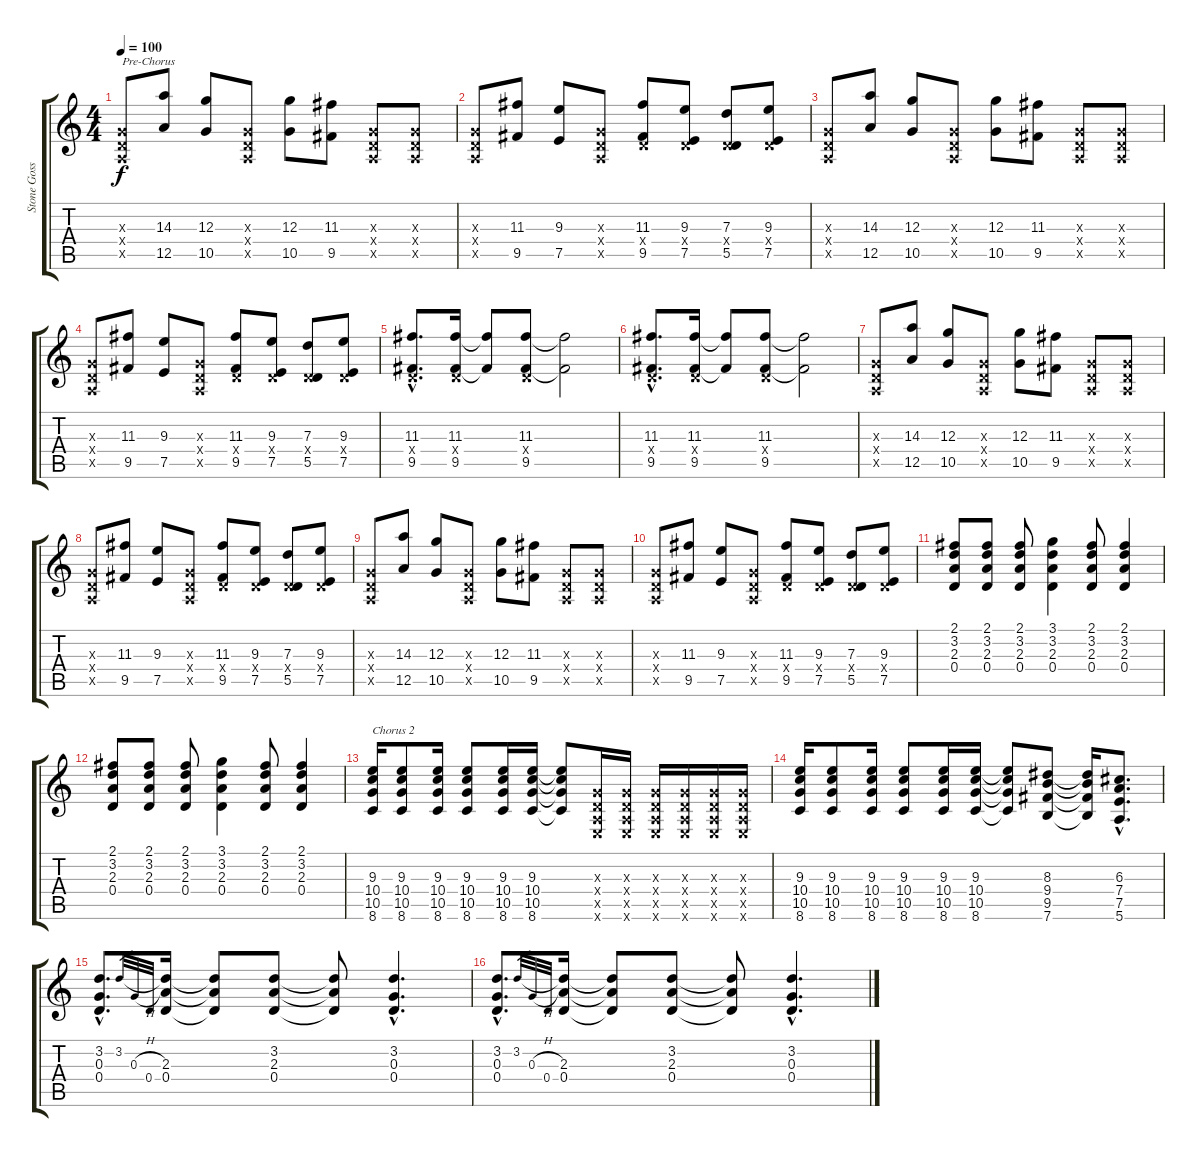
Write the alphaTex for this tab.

\track ("Stone Gossard" "Stone Goss") {instrument overdrivenguitar}
\staff {score tabs}
\tuning (E4 B3 G3 D3 A2 E2) {hide}
\ts (4 4)
\tempo 100
\clef g2
\ks c
(0.3{x} 0.4{x} 0.5{x}).8{txt "Pre-Chorus" dy f} (14.3 12.5).8 (12.3 10.5).8 (0.3{x} 0.4{x} 0.5{x}).8 (12.3 10.5).8 (11.3 9.5).8 (0.3{x} 0.4{x} 0.5{x}).8 (0.3{x} 0.4{x} 0.5{x}).8 |
(0.3{x} 0.4{x} 0.5{x}).8 (11.3 9.5).8 (9.3 7.5).8 (0.3{x} 0.4{x} 0.5{x}).8 (11.3 0.4{x} 9.5).8 (9.3 0.4{x} 7.5).8 (7.3 0.4{x} 5.5).8 (9.3 0.4{x} 7.5).8 |
(0.3{x} 0.4{x} 0.5{x}).8 (14.3 12.5).8 (12.3 10.5).8 (0.3{x} 0.4{x} 0.5{x}).8 (12.3 10.5).8 (11.3 9.5).8 (0.3{x} 0.4{x} 0.5{x}).8 (0.3{x} 0.4{x} 0.5{x}).8 |
(0.3{x} 0.4{x} 0.5{x}).8 (11.3 9.5).8 (9.3 7.5).8 (0.3{x} 0.4{x} 0.5{x}).8 (11.3 0.4{x} 9.5).8 (9.3 0.4{x} 7.5).8 (7.3 0.4{x} 5.5).8 (9.3 0.4{x} 7.5).8 |
(11.3{hac} 0.4{hac x} 9.5{hac}).8{d} (11.3 0.4{x} 9.5).16 (11.3{t} 9.5{t}).8 (11.3 0.4{x} 9.5).8 (11.3{t} 9.5{t}).2 |
(11.3{hac} 0.4{hac x} 9.5{hac}).8{d} (11.3 0.4{x} 9.5).16 (11.3{t} 9.5{t}).8 (11.3 0.4{x} 9.5).8 (11.3{t} 9.5{t}).2 |
(0.3{x} 0.4{x} 0.5{x}).8 (14.3 12.5).8 (12.3 10.5).8 (0.3{x} 0.4{x} 0.5{x}).8 (12.3 10.5).8 (11.3 9.5).8 (0.3{x} 0.4{x} 0.5{x}).8 (0.3{x} 0.4{x} 0.5{x}).8 |
(0.3{x} 0.4{x} 0.5{x}).8 (11.3 9.5).8 (9.3 7.5).8 (0.3{x} 0.4{x} 0.5{x}).8 (11.3 0.4{x} 9.5).8 (9.3 0.4{x} 7.5).8 (7.3 0.4{x} 5.5).8 (9.3 0.4{x} 7.5).8 |
(0.3{x} 0.4{x} 0.5{x}).8 (14.3 12.5).8 (12.3 10.5).8 (0.3{x} 0.4{x} 0.5{x}).8 (12.3 10.5).8 (11.3 9.5).8 (0.3{x} 0.4{x} 0.5{x}).8 (0.3{x} 0.4{x} 0.5{x}).8 |
(0.3{x} 0.4{x} 0.5{x}).8 (11.3 9.5).8 (9.3 7.5).8 (0.3{x} 0.4{x} 0.5{x}).8 (11.3 0.4{x} 9.5).8 (9.3 0.4{x} 7.5).8 (7.3 0.4{x} 5.5).8 (9.3 0.4{x} 7.5).8 |
(2.1 3.2 2.3 0.4).8 (2.1 3.2 2.3 0.4).8 (2.1 3.2 2.3 0.4).8 (3.1 3.2 2.3 0.4).4 (2.1 3.2 2.3 0.4).8 (2.1 3.2 2.3 0.4).4 |
(2.1 3.2 2.3 0.4).8 (2.1 3.2 2.3 0.4).8 (2.1 3.2 2.3 0.4).8 (3.1 3.2 2.3 0.4).4 (2.1 3.2 2.3 0.4).8 (2.1 3.2 2.3 0.4).4 |
(9.3 10.4 10.5 8.6).16{txt "Chorus 2"} (9.3 10.4 10.5 8.6).8 (9.3 10.4 10.5 8.6).16 (9.3 10.4 10.5 8.6).8 (9.3 10.4 10.5 8.6).16 (9.3 10.4 10.5 8.6).16 (9.3{t} 10.4{t} 10.5{t} 8.6{t}).8 (0.3{x} 0.4{x} 0.5{x} 0.6{x}).16 (0.3{x} 0.4{x} 0.5{x} 0.6{x}).16 (0.3{x} 0.4{x} 0.5{x} 0.6{x}).16 (0.3{x} 0.4{x} 0.5{x} 0.6{x}).16 (0.3{x} 0.4{x} 0.5{x} 0.6{x}).16 (0.3{x} 0.4{x} 0.5{x} 0.6{x}).16 |
(9.3 10.4 10.5 8.6).16 (9.3 10.4 10.5 8.6).8 (9.3 10.4 10.5 8.6).16 (9.3 10.4 10.5 8.6).8 (9.3 10.4 10.5 8.6).16 (9.3 10.4 10.5 8.6).16 (9.3{t} 10.4{t} 10.5{t} 8.6{t}).8 (8.3 9.4 9.5 7.6).8 (8.3{t} 9.4{t} 9.5{t} 7.6{t}).16 (6.3{hac} 7.4{hac} 7.5{hac} 5.6{hac}).8{d} |
(3.2{hac} 0.3{hac} 0.4{hac}).8{d} 3.2.32{gr} 0.3{h}.32{gr} 0.4.32{gr} (3.2{t} 2.3 0.4).16 (3.2{t} 2.3{t} 0.4{t}).8 (3.2 2.3 0.4).8 (3.2{t} 2.3{t} 0.4{t}).8 (3.2{hac} 0.3{hac} 0.4{hac}).4{d} |
(3.2{hac} 0.3{hac} 0.4{hac}).8{d} 3.2.32{gr} 0.3{h}.32{gr} 0.4.32{gr} (3.2{t} 2.3 0.4).16 (3.2{t} 2.3{t} 0.4{t}).8 (3.2 2.3 0.4).8 (3.2{t} 2.3{t} 0.4{t}).8 (3.2{hac} 0.3{hac} 0.4{hac}).4{d}
